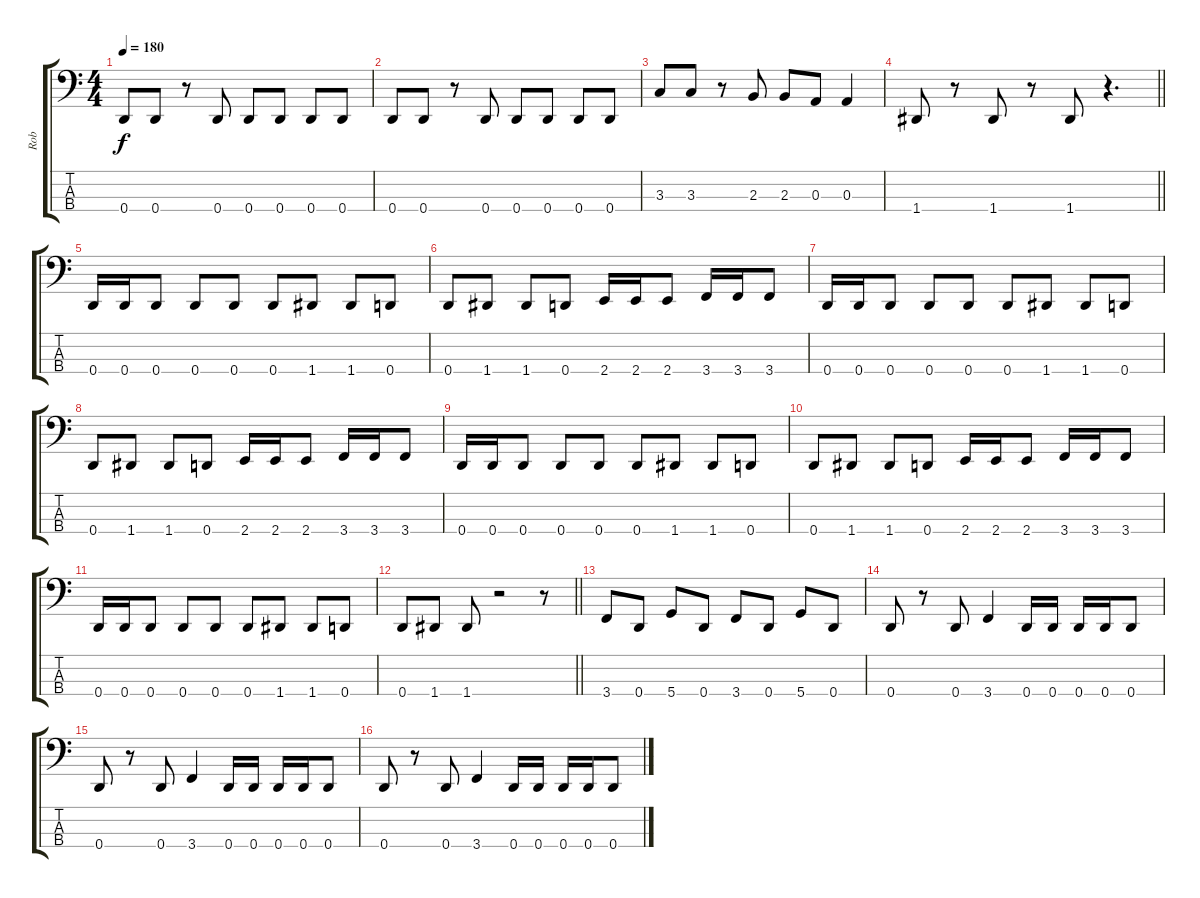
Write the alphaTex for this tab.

\track ("Rob" "Rob") {instrument electricbasspick}
\staff {score tabs}
\tuning (G2 D2 A1 D1) {hide}
\ts (4 4)
\tempo 180
\clef f4
\ks c
0.4.8{dy f} 0.4.8 r.8 0.4.8 0.4.8 0.4.8 0.4.8 0.4.8 |
0.4.8 0.4.8 r.8 0.4.8 0.4.8 0.4.8 0.4.8 0.4.8 |
3.3.8 3.3.8 r.8 2.3.8 2.3.8 0.3.8 0.3.4 |
\barLineRight lightlight
1.4.8 r.8 1.4.8 r.8 1.4.8 r.4{d} |
\section ("" "")
0.4.16 0.4.16 0.4.8 0.4.8 0.4.8 0.4.8 1.4.8 1.4.8 0.4.8 |
0.4.8 1.4.8 1.4.8 0.4.8 2.4.16 2.4.16 2.4.8 3.4.16 3.4.16 3.4.8 |
0.4.16 0.4.16 0.4.8 0.4.8 0.4.8 0.4.8 1.4.8 1.4.8 0.4.8 |
0.4.8 1.4.8 1.4.8 0.4.8 2.4.16 2.4.16 2.4.8 3.4.16 3.4.16 3.4.8 |
0.4.16 0.4.16 0.4.8 0.4.8 0.4.8 0.4.8 1.4.8 1.4.8 0.4.8 |
0.4.8 1.4.8 1.4.8 0.4.8 2.4.16 2.4.16 2.4.8 3.4.16 3.4.16 3.4.8 |
0.4.16 0.4.16 0.4.8 0.4.8 0.4.8 0.4.8 1.4.8 1.4.8 0.4.8 |
\barLineRight lightlight
0.4.8 1.4.8 1.4.8 r.2 r.8 |
\section ("" "")
3.4.8 0.4.8 5.4.8 0.4.8 3.4.8 0.4.8 5.4.8 0.4.8 |
0.4.8 r.8 0.4.8 3.4.4 0.4.16 0.4.16 0.4.16 0.4.16 0.4.8 |
0.4.8 r.8 0.4.8 3.4.4 0.4.16 0.4.16 0.4.16 0.4.16 0.4.8 |
0.4.8 r.8 0.4.8 3.4.4 0.4.16 0.4.16 0.4.16 0.4.16 0.4.8
